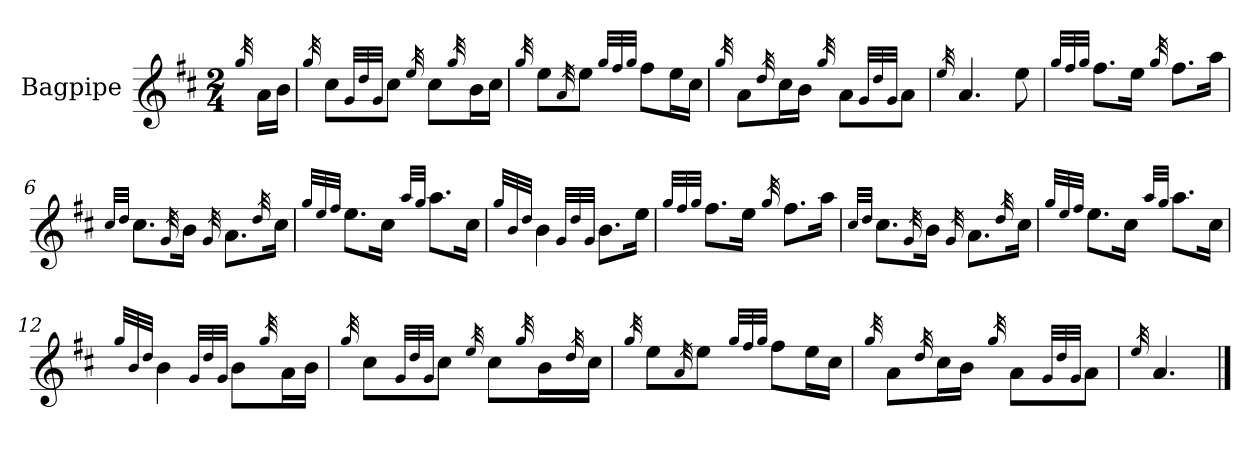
**kern
*part1
*staff1
*I"Bagpipe
*I'Bagp.
*clefG2
*k[f#c#]
*M2/4
*MM56
=
32qgg/
16a\LL
16b\JJ
=1
32qgg/
8cc#\L
32qg/LLL
32qdd/
32qg/JJJ
8cc#\J
32qee/
8cc#\L
32qgg/
16b\L
16cc#\JJ
=2
32qgg/
8ee\L
32qa/
8ee\J
32qgg/LLL
32qff#/
32qgg/JJJ
8ff#\L
16ee\L
16cc#\JJ
=3
32qgg/
8a\L
32qdd/
16cc#\L
16b\JJ
32qgg/
8a\L
32qg/LLL
32qdd/
32qg/JJJ
8a\J
=4
32qee/
4.a/
8ee\
=5
32qgg/LLL
32qff#/
32qgg/JJJ
8.ff#\L
16ee\Jk
32qgg/
8.ff#\L
16aa\Jk
!!LO:LB:g=z
=6
32qcc#/LLL
32qdd/JJJ
8.cc#\L
32qg/
16b\Jk
32qg/
8.a\L
32qdd/
16cc#\Jk
=7
32qgg/LLL
32qee/
32qff#/JJJ
8.ee\L
16cc#\Jk
32qaa/LLL
32qgg/JJJ
8.aa\L
16cc#\Jk
=8
32qgg/LLL
32qb/
32qdd/JJJ
4b\
32qg/LLL
32qdd/
32qg/JJJ
8.b\L
16ee\Jk
=9
32qgg/LLL
32qff#/
32qgg/JJJ
8.ff#\L
16ee\Jk
32qgg/
8.ff#\L
16aa\Jk
=10
32qcc#/LLL
32qdd/JJJ
8.cc#\L
32qg/
16b\Jk
32qg/
8.a\L
32qdd/
16cc#\Jk
=11
32qgg/LLL
32qee/
32qff#/JJJ
8.ee\L
16cc#\Jk
32qaa/LLL
32qgg/JJJ
8.aa\L
16cc#\Jk
!!LO:LB:g=z
=12
32qgg/LLL
32qb/
32qdd/JJJ
4b\
32qg/LLL
32qdd/
32qg/JJJ
8b\L
32qgg/
16a\L
16b\JJ
=13
32qgg/
8cc#\L
32qg/LLL
32qdd/
32qg/JJJ
8cc#\J
32qee/
8cc#\L
32qgg/
16b\L
32qdd/
16cc#\JJ
=14
32qgg/
8ee\L
32qa/
8ee\J
32qgg/LLL
32qff#/
32qgg/JJJ
8ff#\L
16ee\L
16cc#\JJ
=15
32qgg/
8a\L
32qdd/
16cc#\L
16b\JJ
32qgg/
8a\L
32qg/LLL
32qdd/
32qg/JJJ
8a\J
=16
32qee/
4.a/
==
*-
